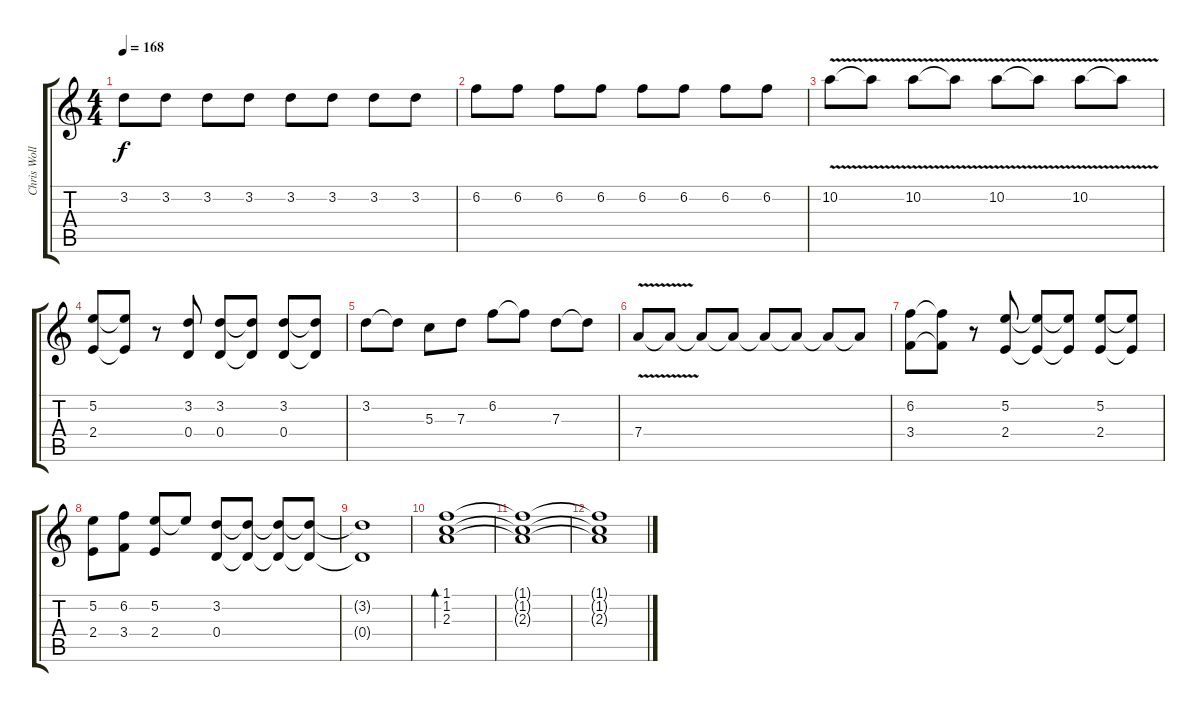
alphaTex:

\track ("Chris Wollard" "Chris Woll") {instrument overdrivenguitar}
\staff {score tabs}
\tuning (E4 B3 G3 D3 A2 E2) {hide}
\ts (4 4)
\tempo 168
\clef g2
\ks c
3.2.8{dy f} 3.2.8 3.2.8 3.2.8 3.2.8 3.2.8 3.2.8 3.2.8 |
6.2.8 6.2.8 6.2.8 6.2.8 6.2.8 6.2.8 6.2.8 6.2.8 |
10.2{v}.8 10.2{t}.8 10.2{v}.8 10.2{t}.8 10.2{v}.8 10.2{t}.8 10.2{v}.8 10.2{t}.8 |
(5.2 2.4).8 (5.2{t} 2.4{t}).8 r.8 (3.2 0.4).8 (3.2 0.4).8 (3.2{t} 0.4{t}).8 (3.2 0.4).8 (3.2{t} 0.4{t}).8 |
3.2.8 3.2{t}.8 5.3.8 7.3.8 6.2.8 6.2{t}.8 7.3.8 7.3{t}.8 |
7.4{v}.8 7.4{t}.8 7.4{t}.8 7.4{t}.8 7.4{t}.8 7.4{t}.8 7.4{t}.8 7.4{t}.8 |
(6.2 3.4).8 (6.2{t} 3.4{t}).8 r.8 (5.2 2.4).8 (5.2{t} 2.4{t}).8 (5.2{t} 2.4{t}).8 (5.2 2.4).8 (5.2{t} 2.4{t}).8 |
(5.2 2.4).8 (6.2 3.4).8 (5.2 2.4).8 5.2{t}.8 (3.2 0.4).8 (3.2{t} 0.4{t}).8 (3.2{t} 0.4{t}).8 (3.2{t} 0.4{t}).8 |
(3.2{t} 0.4{t}).1 |
(1.1 1.2 2.3).1{bd 240} |
(1.1{t} 1.2{t} 2.3{t}).1 |
(1.1{t} 1.2{t} 2.3{t}).1
